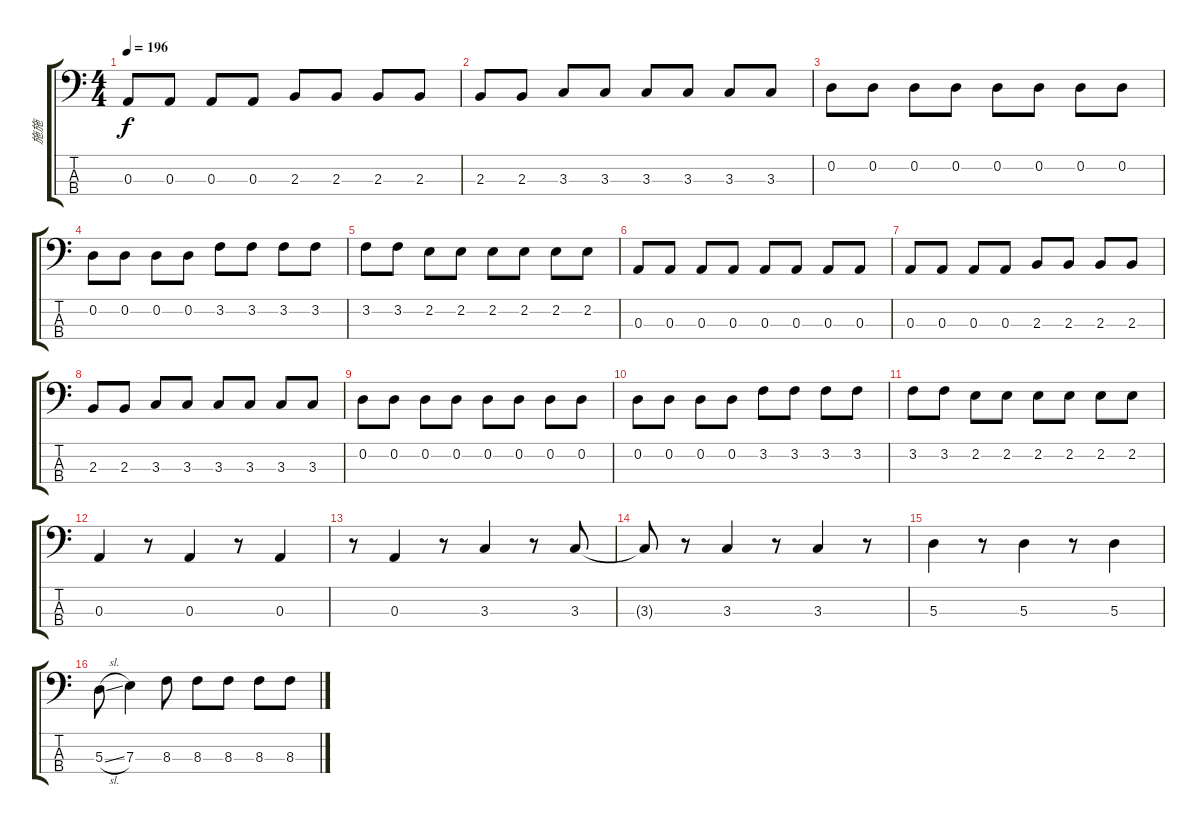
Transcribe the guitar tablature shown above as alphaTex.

\track ("施施" "施施") {instrument synthbass2}
\staff {score tabs}
\tuning (G2 D2 A1 E1) {hide}
\ts (4 4)
\tempo 196
\clef f4
\ks c
0.3.8{dy f} 0.3.8 0.3.8 0.3.8 2.3.8 2.3.8 2.3.8 2.3.8 |
2.3.8 2.3.8 3.3.8 3.3.8 3.3.8 3.3.8 3.3.8 3.3.8 |
0.2.8 0.2.8 0.2.8 0.2.8 0.2.8 0.2.8 0.2.8 0.2.8 |
0.2.8 0.2.8 0.2.8 0.2.8 3.2.8 3.2.8 3.2.8 3.2.8 |
3.2.8 3.2.8 2.2.8 2.2.8 2.2.8 2.2.8 2.2.8 2.2.8 |
0.3.8 0.3.8 0.3.8 0.3.8 0.3.8 0.3.8 0.3.8 0.3.8 |
0.3.8 0.3.8 0.3.8 0.3.8 2.3.8 2.3.8 2.3.8 2.3.8 |
2.3.8 2.3.8 3.3.8 3.3.8 3.3.8 3.3.8 3.3.8 3.3.8 |
0.2.8 0.2.8 0.2.8 0.2.8 0.2.8 0.2.8 0.2.8 0.2.8 |
0.2.8 0.2.8 0.2.8 0.2.8 3.2.8 3.2.8 3.2.8 3.2.8 |
3.2.8 3.2.8 2.2.8 2.2.8 2.2.8 2.2.8 2.2.8 2.2.8 |
0.3.4 r.8 0.3.4 r.8 0.3.4 |
r.8 0.3.4 r.8 3.3.4 r.8 3.3.8 |
3.3{t}.8 r.8 3.3.4 r.8 3.3.4 r.8 |
5.3.4 r.8 5.3.4 r.8 5.3.4 |
5.3{sl}.8 7.3.4 8.3.8 8.3.8 8.3.8 8.3.8 8.3.8
